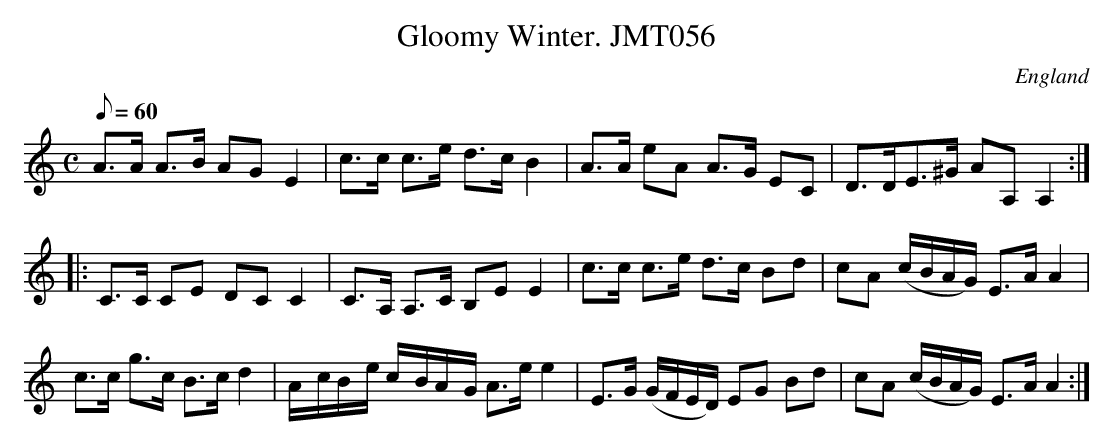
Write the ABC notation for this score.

X:1
T:Gloomy Winter. JMT056
M:C
L:1/8
Q:60
O:England
K:C
A>A A>B AGE2|c>c c>e d>cB2|A>A eA A>G EC|D>DE>^G AA,A,2:|!
|:C>C CE DC C2 |C>A, A,>C B,E E2|c>c c>e d>c Bd|cA (c/B/A/G/) E>AA2|!
c>c g>c B>cd2|A/-c/B/-e/ c/-B/A/-G/ A>ee2|
E>G (G/F/E/D/) EG Bd|cA (c/B/A/G/) E>AA2:|}
